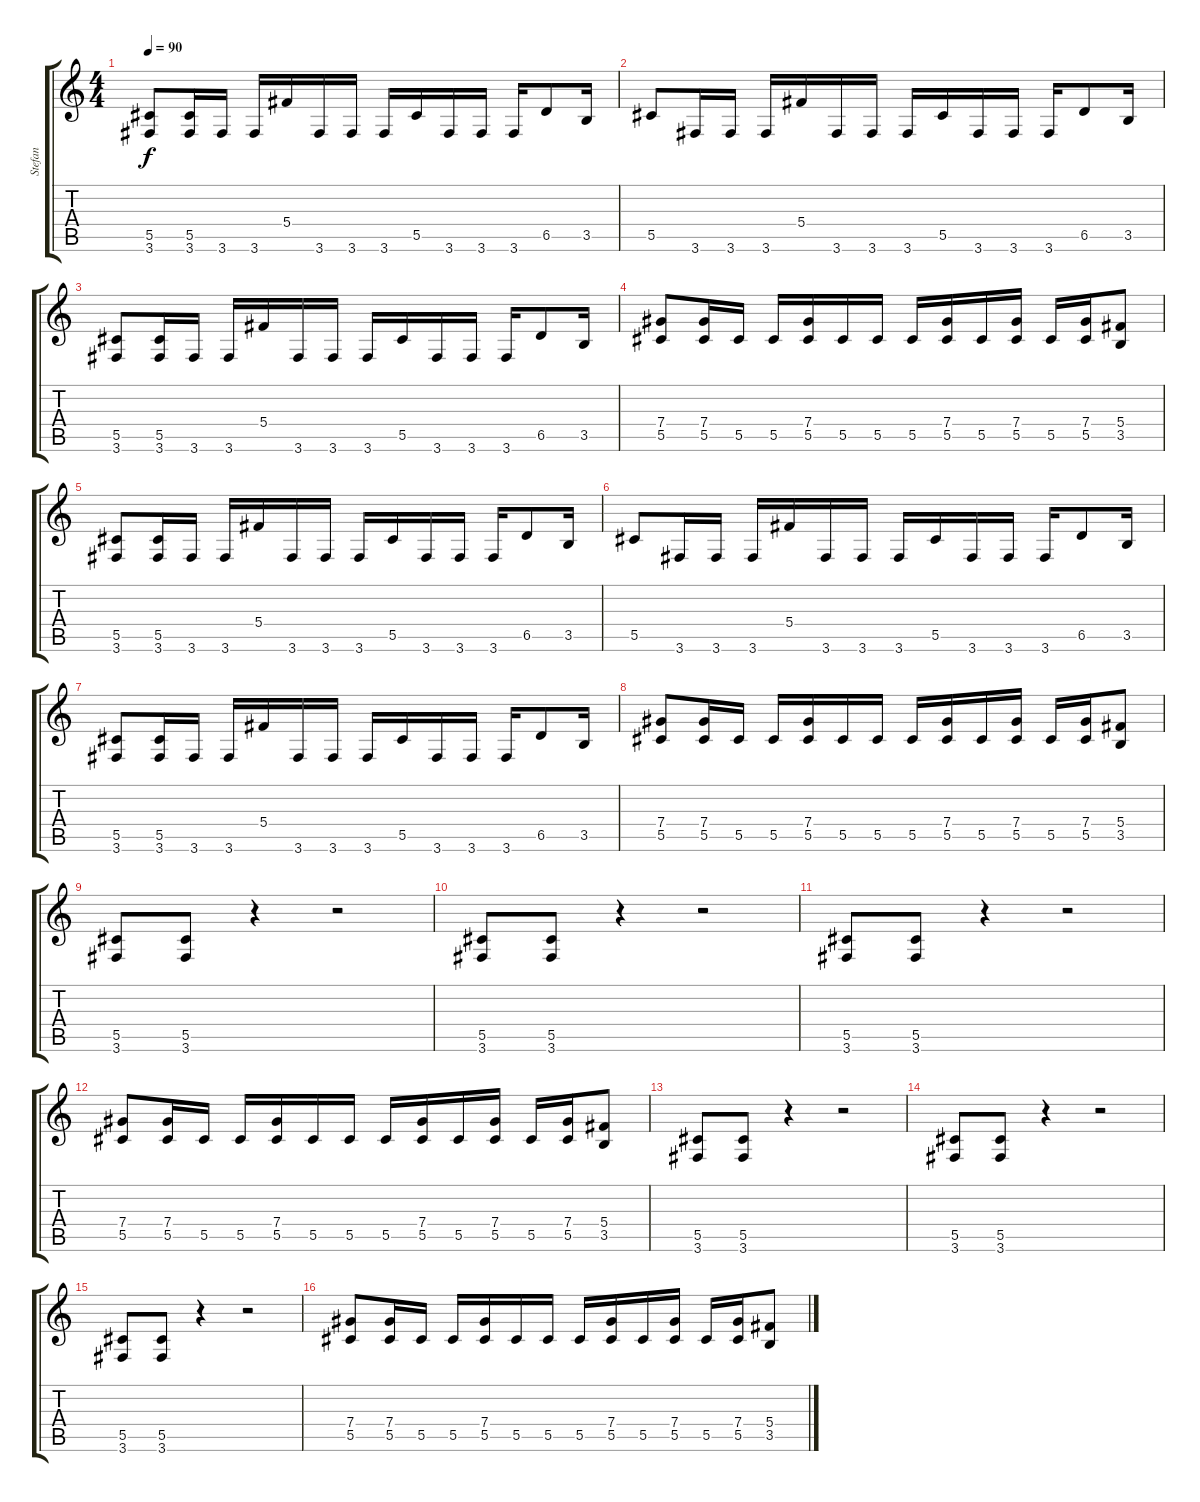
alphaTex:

\track ("Stefan" "Stefan") {instrument distortionguitar}
\staff {score tabs}
\tuning (Eb4 Bb3 Gb3 Db3 Ab2 Eb2) {hide}
\ts (4 4)
\tempo 90
\clef g2
\ks c
(5.5 3.6).8{dy f instrument distortionguitar} (5.5 3.6).16 3.6.16 3.6.16 5.4.16 3.6.16 3.6.16 3.6.16 5.5.16 3.6.16 3.6.16 3.6.16 6.5.8 3.5.16 |
5.5.8 3.6.16 3.6.16 3.6.16 5.4.16 3.6.16 3.6.16 3.6.16 5.5.16 3.6.16 3.6.16 3.6.16 6.5.8 3.5.16 |
(5.5 3.6).8 (5.5 3.6).16 3.6.16 3.6.16 5.4.16 3.6.16 3.6.16 3.6.16 5.5.16 3.6.16 3.6.16 3.6.16 6.5.8 3.5.16 |
(7.4 5.5).8 (7.4 5.5).16 5.5.16 5.5.16 (7.4 5.5).16 5.5.16 5.5.16 5.5.16 (7.4 5.5).16 5.5.16 (7.4 5.5).16 5.5.16 (7.4 5.5).16 (5.4 3.5).8 |
(5.5 3.6).8 (5.5 3.6).16 3.6.16 3.6.16 5.4.16 3.6.16 3.6.16 3.6.16 5.5.16 3.6.16 3.6.16 3.6.16 6.5.8 3.5.16 |
5.5.8 3.6.16 3.6.16 3.6.16 5.4.16 3.6.16 3.6.16 3.6.16 5.5.16 3.6.16 3.6.16 3.6.16 6.5.8 3.5.16 |
(5.5 3.6).8 (5.5 3.6).16 3.6.16 3.6.16 5.4.16 3.6.16 3.6.16 3.6.16 5.5.16 3.6.16 3.6.16 3.6.16 6.5.8 3.5.16 |
(7.4 5.5).8 (7.4 5.5).16 5.5.16 5.5.16 (7.4 5.5).16 5.5.16 5.5.16 5.5.16 (7.4 5.5).16 5.5.16 (7.4 5.5).16 5.5.16 (7.4 5.5).16 (5.4 3.5).8 |
(5.5 3.6).8 (5.5 3.6).8 r.4 r.2 |
(5.5 3.6).8 (5.5 3.6).8 r.4 r.2 |
(5.5 3.6).8 (5.5 3.6).8 r.4 r.2 |
(7.4 5.5).8 (7.4 5.5).16 5.5.16 5.5.16 (7.4 5.5).16 5.5.16 5.5.16 5.5.16 (7.4 5.5).16 5.5.16 (7.4 5.5).16 5.5.16 (7.4 5.5).16 (5.4 3.5).8 |
(5.5 3.6).8 (5.5 3.6).8 r.4 r.2 |
(5.5 3.6).8 (5.5 3.6).8 r.4 r.2 |
(5.5 3.6).8 (5.5 3.6).8 r.4 r.2 |
(7.4 5.5).8 (7.4 5.5).16 5.5.16 5.5.16 (7.4 5.5).16 5.5.16 5.5.16 5.5.16 (7.4 5.5).16 5.5.16 (7.4 5.5).16 5.5.16 (7.4 5.5).16 (5.4 3.5).8
